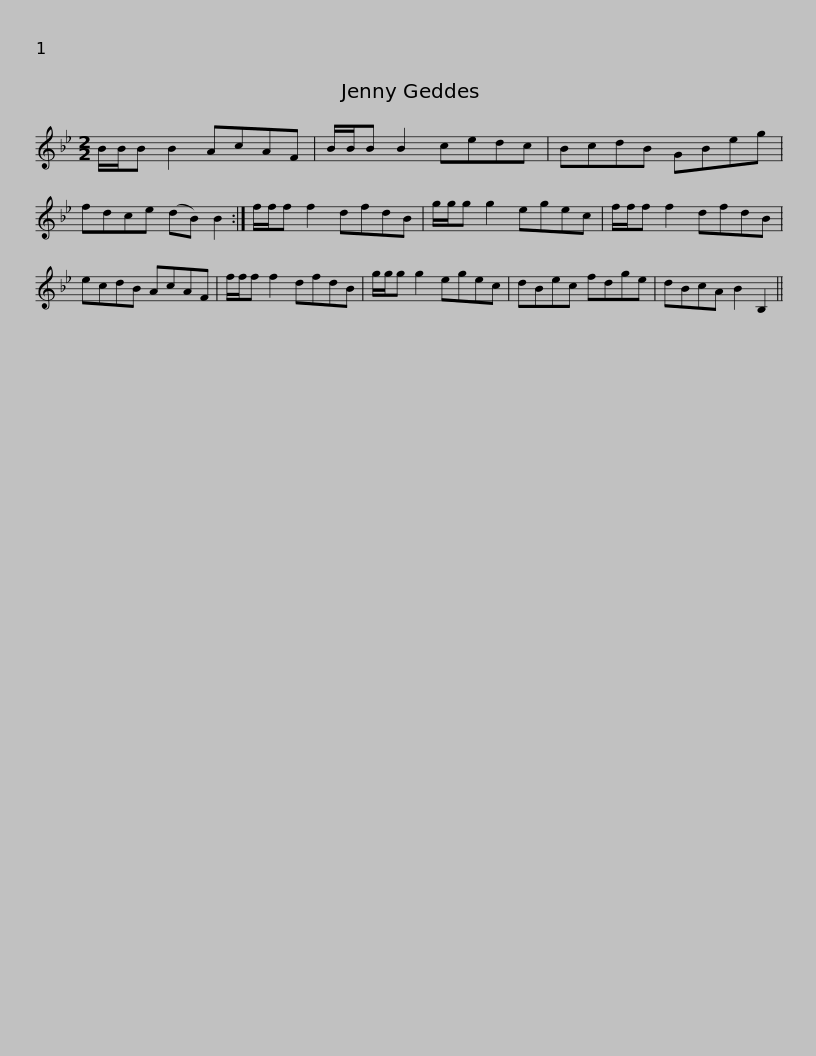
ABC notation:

X:1
L:1/8
M:2/2
I:linebreak $
K:Bb
V:1 treble
V:1
 B/B/B B2 AcAF | B/B/B B2 cedc | BcdB GBeg | fdce (dB) B2 :| f/f/f f2 dfdB |$ %5
 g/g/g g2 egec | f/f/f f2 dfdB | ecdB AcAF | f/f/f f2 dfdB | g/g/g g2 egec |$ %10
 dBec fdge | dBcA B2 B,2 || %12
